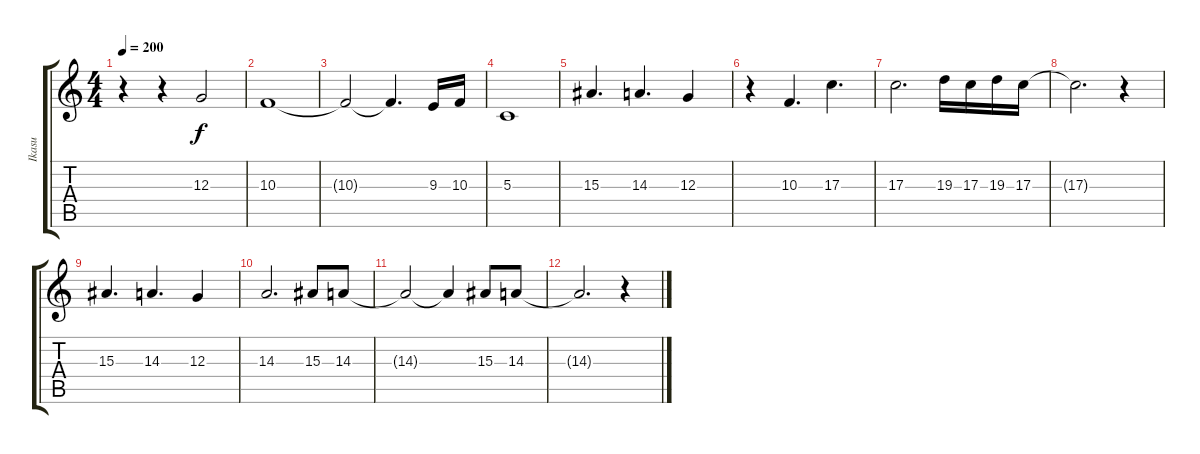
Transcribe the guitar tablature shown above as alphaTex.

\track ("Ikasu     - Vocals" "Ikasu     ") {instrument clarinet}
\staff {score tabs}
\tuning (E4 B3 G3 D3 A2 E2) {hide}
\ts (4 4)
\tempo 200
\clef g2
\ks c
r.4{dy f} r.4 12.3.2 |
10.3.1 |
10.3{t}.2 10.3{t}.4{d} 9.3.16 10.3.16 |
5.3.1 |
15.3.4{d} 14.3.4{d} 12.3.4 |
r.4 10.3.4{d} 17.3.4{d} |
17.3.2{d} 19.3.16 17.3.16 19.3.16 17.3.16 |
17.3{t}.2{d} r.4 |
15.3.4{d} 14.3.4{d} 12.3.4 |
14.3.2{d} 15.3.8 14.3.8 |
14.3{t}.2 14.3{t}.4 15.3.8 14.3.8 |
14.3{t}.2{d} r.4
